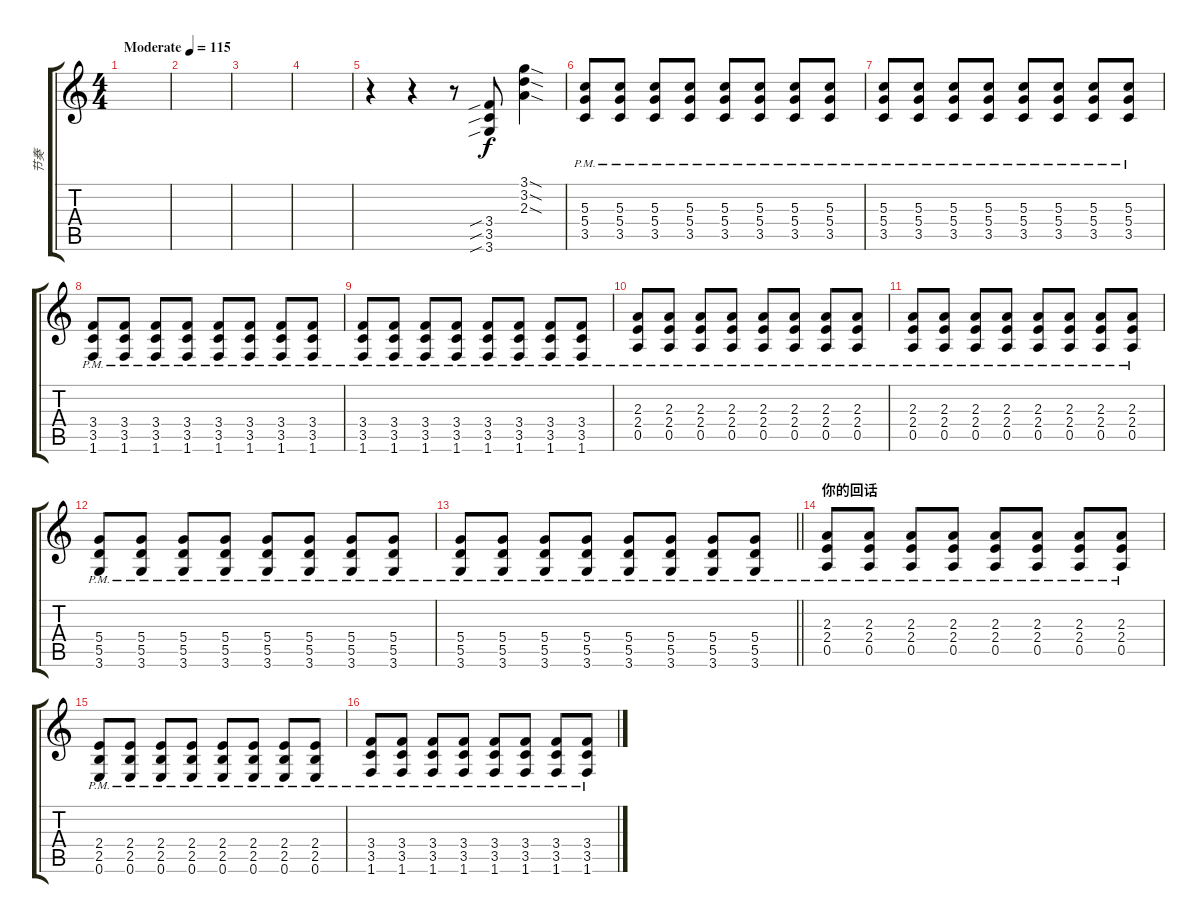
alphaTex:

\track ("节奏" "节奏") {instrument overdrivenguitar}
\staff {score tabs}
\tuning (E4 B3 G3 D3 A2 E2) {hide}
\ts (4 4)
\tempo (115 "Moderate")
\clef g2
\ks c
|
|
|
|
r.4 r.4 r.8 (3.4{sib} 3.5{sib} 3.6{sib}).8 (3.1{sod} 3.2{sod} 2.3{sod}).4 |
(5.3{pm} 5.4{pm} 3.5{pm}).8 (5.3{pm} 5.4{pm} 3.5{pm}).8 (5.3{pm} 5.4{pm} 3.5{pm}).8 (5.3{pm} 5.4{pm} 3.5{pm}).8 (5.3{pm} 5.4{pm} 3.5{pm}).8 (5.3{pm} 5.4{pm} 3.5{pm}).8 (5.3{pm} 5.4{pm} 3.5{pm}).8 (5.3{pm} 5.4{pm} 3.5{pm}).8 |
(5.3{pm} 5.4{pm} 3.5{pm}).8 (5.3{pm} 5.4{pm} 3.5{pm}).8 (5.3{pm} 5.4{pm} 3.5{pm}).8 (5.3{pm} 5.4{pm} 3.5{pm}).8 (5.3{pm} 5.4{pm} 3.5{pm}).8 (5.3{pm} 5.4{pm} 3.5{pm}).8 (5.3{pm} 5.4{pm} 3.5{pm}).8{txt ""} (5.3{pm} 5.4{pm} 3.5{pm}).8 |
(3.4{pm} 3.5{pm} 1.6{pm}).8 (3.4{pm} 3.5{pm} 1.6{pm}).8 (3.4{pm} 3.5{pm} 1.6{pm}).8 (3.4{pm} 3.5{pm} 1.6{pm}).8 (3.4{pm} 3.5{pm} 1.6{pm}).8 (3.4{pm} 3.5{pm} 1.6{pm}).8 (3.4{pm} 3.5{pm} 1.6{pm}).8 (3.4{pm} 3.5{pm} 1.6{pm}).8 |
(3.4{pm} 3.5{pm} 1.6{pm}).8 (3.4{pm} 3.5{pm} 1.6{pm}).8 (3.4{pm} 3.5{pm} 1.6{pm}).8 (3.4{pm} 3.5{pm} 1.6{pm}).8 (3.4{pm} 3.5{pm} 1.6{pm}).8 (3.4{pm} 3.5{pm} 1.6{pm}).8 (3.4{pm} 3.5{pm} 1.6{pm}).8 (3.4{pm} 3.5{pm} 1.6{pm}).8 |
(2.3{pm} 2.4{pm} 0.5{pm}).8 (2.3{pm} 2.4{pm} 0.5{pm}).8 (2.3{pm} 2.4{pm} 0.5{pm}).8 (2.3{pm} 2.4{pm} 0.5{pm}).8 (2.3{pm} 2.4{pm} 0.5{pm}).8 (2.3{pm} 2.4{pm} 0.5{pm}).8 (2.3{pm} 2.4{pm} 0.5{pm}).8 (2.3{pm} 2.4{pm} 0.5{pm}).8 |
(2.3{pm} 2.4{pm} 0.5{pm}).8 (2.3{pm} 2.4{pm} 0.5{pm}).8 (2.3{pm} 2.4{pm} 0.5{pm}).8 (2.3{pm} 2.4{pm} 0.5{pm}).8 (2.3{pm} 2.4{pm} 0.5{pm}).8 (2.3{pm} 2.4{pm} 0.5{pm}).8 (2.3{pm} 2.4{pm} 0.5{pm}).8 (2.3{pm} 2.4{pm} 0.5{pm}).8 |
(5.4{pm} 5.5{pm} 3.6{pm}).8 (5.4{pm} 5.5{pm} 3.6{pm}).8 (5.4{pm} 5.5{pm} 3.6{pm}).8 (5.4{pm} 5.5{pm} 3.6{pm}).8 (5.4{pm} 5.5{pm} 3.6{pm}).8 (5.4{pm} 5.5{pm} 3.6{pm}).8 (5.4{pm} 5.5{pm} 3.6{pm}).8 (5.4{pm} 5.5{pm} 3.6{pm}).8 |
\barLineRight lightlight
(5.4{pm} 5.5{pm} 3.6{pm}).8 (5.4{pm} 5.5{pm} 3.6{pm}).8 (5.4{pm} 5.5{pm} 3.6{pm}).8 (5.4{pm} 5.5{pm} 3.6{pm}).8 (5.4{pm} 5.5{pm} 3.6{pm}).8 (5.4{pm} 5.5{pm} 3.6{pm}).8 (5.4{pm} 5.5{pm} 3.6{pm}).8 (5.4{pm} 5.5{pm} 3.6{pm}).8 |
\section ("" "你的回话")
(2.3{pm} 2.4{pm} 0.5{pm}).8 (2.3{pm} 2.4{pm} 0.5{pm}).8 (2.3{pm} 2.4{pm} 0.5{pm}).8 (2.3{pm} 2.4{pm} 0.5{pm}).8 (2.3{pm} 2.4{pm} 0.5{pm}).8 (2.3{pm} 2.4{pm} 0.5{pm}).8 (2.3{pm} 2.4{pm} 0.5{pm}).8 (2.3{pm} 2.4{pm} 0.5{pm}).8 |
(2.4{pm} 2.5{pm} 0.6{pm}).8 (2.4{pm} 2.5{pm} 0.6{pm}).8 (2.4{pm} 2.5{pm} 0.6{pm}).8 (2.4{pm} 2.5{pm} 0.6{pm}).8 (2.4{pm} 2.5{pm} 0.6{pm}).8 (2.4{pm} 2.5{pm} 0.6{pm}).8 (2.4{pm} 2.5{pm} 0.6{pm}).8 (2.4{pm} 2.5{pm} 0.6{pm}).8 |
(3.4{pm} 3.5{pm} 1.6{pm}).8 (3.4{pm} 3.5{pm} 1.6{pm}).8 (3.4{pm} 3.5{pm} 1.6{pm}).8 (3.4{pm} 3.5{pm} 1.6{pm}).8 (3.4{pm} 3.5{pm} 1.6{pm}).8 (3.4{pm} 3.5{pm} 1.6{pm}).8 (3.4{pm} 3.5{pm} 1.6{pm}).8 (3.4{pm} 3.5{pm} 1.6{pm}).8
